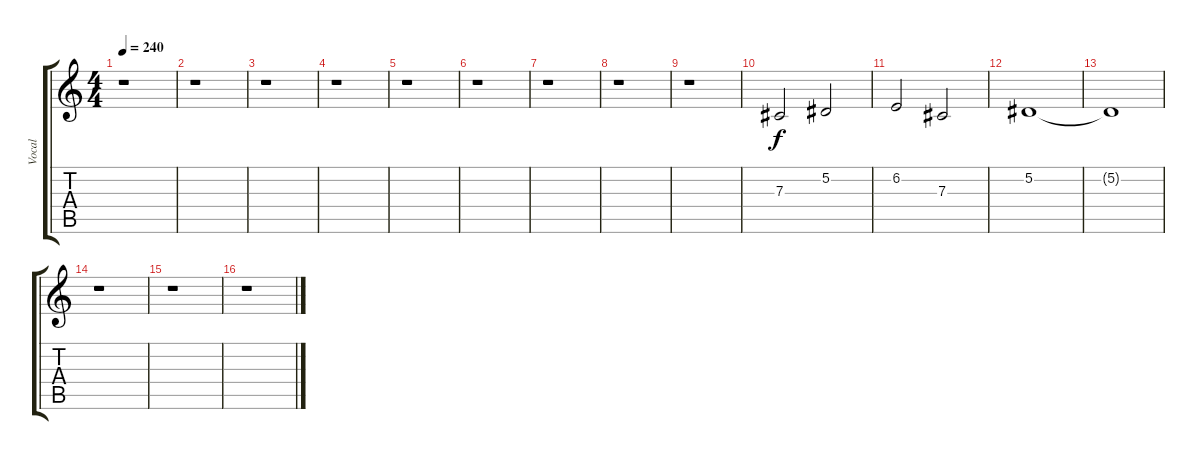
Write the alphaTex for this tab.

\track ("Vocal" "Vocal") {instrument englishhorn}
\staff {score tabs}
\tuning (Eb4 Bb3 Gb3 Db3 Ab2 Eb2) {hide}
\ts (4 4)
\tempo 240
\clef g2
\ks c
r.1{dy f} |
r.1 |
r.1 |
r.1 |
r.1 |
r.1 |
r.1 |
r.1 |
r.1 |
7.3.2 5.2.2 |
6.2.2 7.3.2 |
5.2.1 |
5.2{t}.1 |
r.1 |
r.1 |
r.1
